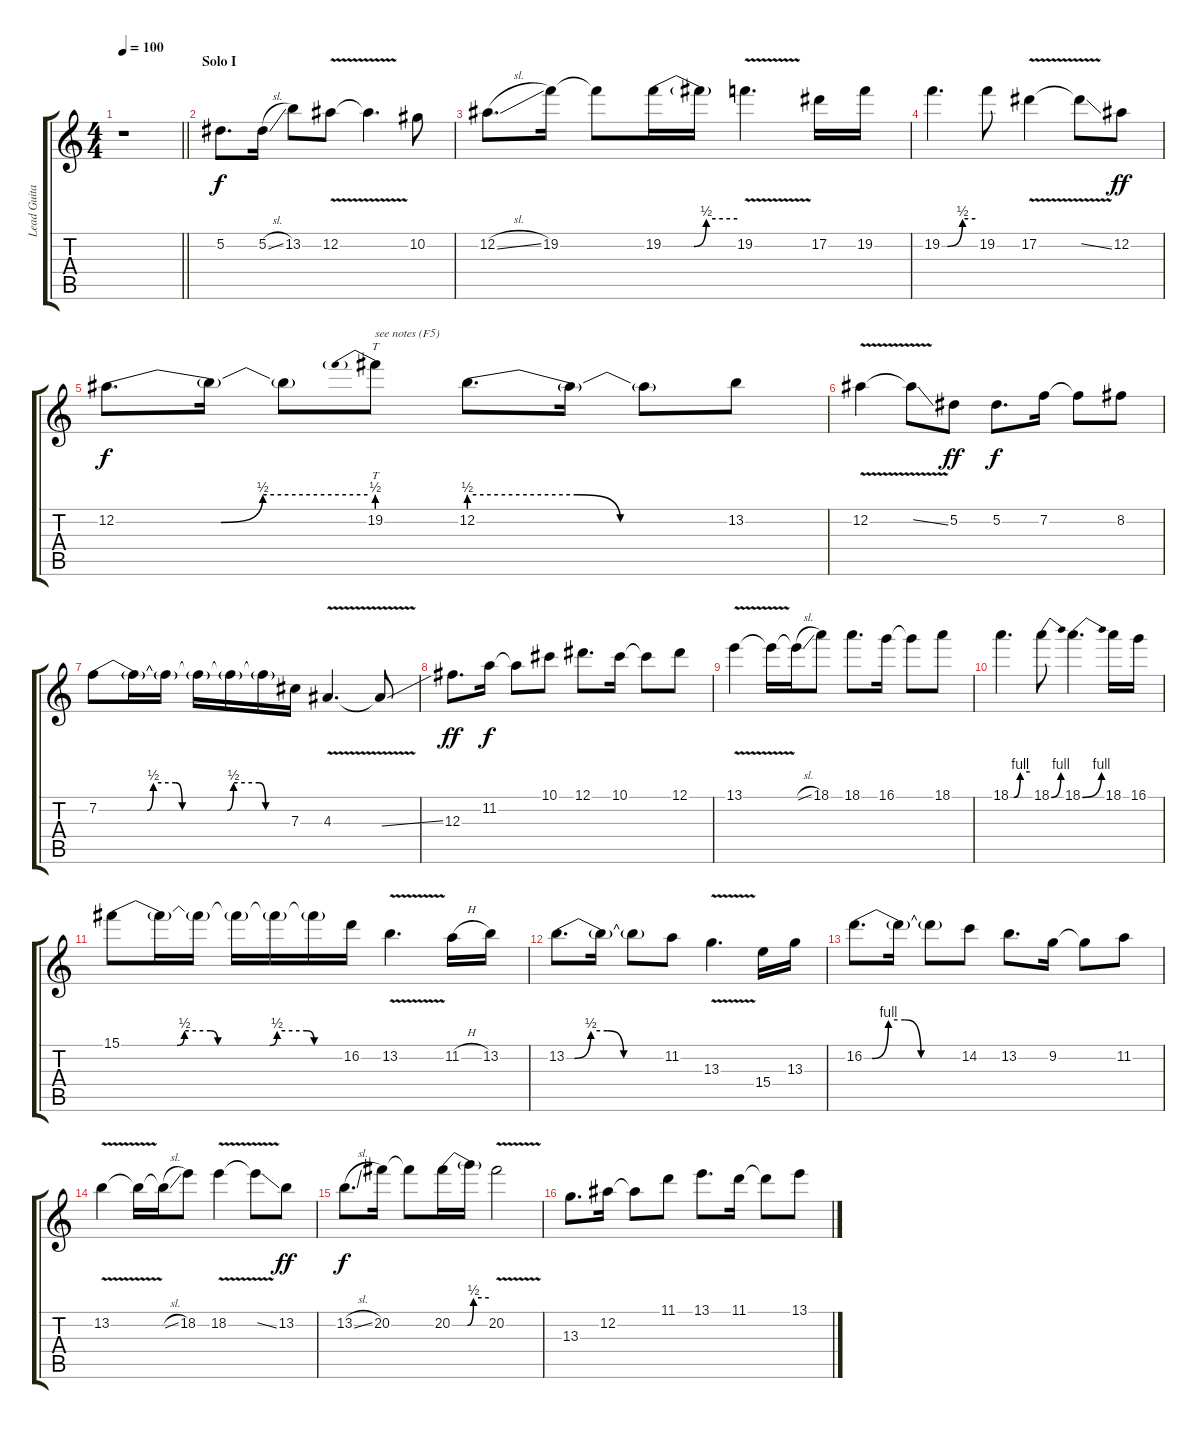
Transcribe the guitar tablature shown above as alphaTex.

\track ("Lead Guitar" "Lead Guita") {instrument distortionguitar}
\staff {score tabs}
\tuning (Eb4 Bb3 Gb3 Db3 Ab2 Eb2) {hide}
\ts (4 4)
\tempo 100
\clef g2
\barLineRight lightlight
\ks c
r.1{dy f} |
\section ("" "Solo I")
5.2.8{d} 5.2{sl}.16 13.2.8 12.2{v}.8 12.2{t}.4{d} 10.2.8 |
12.2{sl}.8{d} 19.2.16 19.2{t}.8 19.2{be (custom 0 0 25 0 35 2 60 2)}.16 19.2{t}.16 19.2{v}.4{d} 17.2.16 19.2.16 |
19.2{be (custom 0 0 10 0 37 2 60 2)}.4{d} 19.2.8 17.2{v}.4 17.2{ss t}.8 12.2.8{dy ff} |
12.2{be (custom 0 0 25 0 35 2 60 2)}.8{d dy f} 12.2{t}.16 12.2{t}.8 19.2{be (prebend 0 2 60 2)}.8{tt txt "see notes (F5)"} 12.2{be (custom 0 2 25 2 35 0 60 0)}.8{d} 12.2{t}.16 12.2{t}.8 13.2.8 |
12.2{v}.4 12.2{ss t}.8 5.2.8{dy ff} 5.2.8{d dy f} 7.2.16 7.2{t}.8 8.2.8 |
7.2{be (custom 0 0 15 0 17 2 24 2 26 0 40 0 42 2 50 2 52 0 60 0)}.8 7.2{t}.16 7.2{t}.16 7.2{t}.16 7.2{t}.16 7.2{t}.16 7.3.16 4.3{v}.4{d} 4.3{ss t}.8 |
12.3.8{d dy ff} 11.2.16{dy f} 11.2{t}.8 10.1.8 12.1.8{d} 10.1.16 10.1{t}.8 12.1.8 |
13.1{v}.4 13.1{t}.16 13.1{sl t}.16 18.1.8 18.1.8{d} 16.1.16 16.1{t}.8 18.1.8 |
18.1{be (custom 0 0 10 0 30 4 60 4)}.4{d} 18.1{be (bend 0 0 60 4)}.8 18.1{be (bend 0 0 60 4)}.4{d} 18.1.16 16.1.16 |
15.1{be (custom 0 0 15 0 17 2 24 2 26 0 40 0 42 2 50 2 52 0 60 0)}.8 15.1{t}.16 15.1{t}.16 15.1{t}.16 15.1{t}.16 15.1{t}.16 16.2.16 13.2{v}.4{d} 11.2{h}.16 13.2.16 |
13.2{be (custom 0 0 5 0 15 2 25 2 35 0 60 0)}.8{d} 13.2{t}.16 13.2{t}.8 11.2.8 13.3{v}.4{d} 15.4.16 13.3.16 |
16.2{be (custom 0 0 5 0 15 4 25 4 35 0 60 0)}.8{d} 16.2{t}.16 16.2{t}.8 14.2.8 13.2.8{d} 9.2.16 9.2{t}.8 11.2.8 |
13.2{v}.4 13.2{t}.16 13.2{sl t}.16 18.2.8 18.2{v}.4 18.2{ss t}.8 13.2.8{dy ff} |
13.2{sl}.8{d dy f} 20.2.16 20.2{t}.8 20.2{be (custom 0 0 25 0 35 2 60 2)}.16 20.2{t}.16 20.2{v}.2 |
13.3.8{d} 12.2.16 12.2{t}.8 11.1.8 13.1.8{d} 11.1.16 11.1{t}.8 13.1.8
